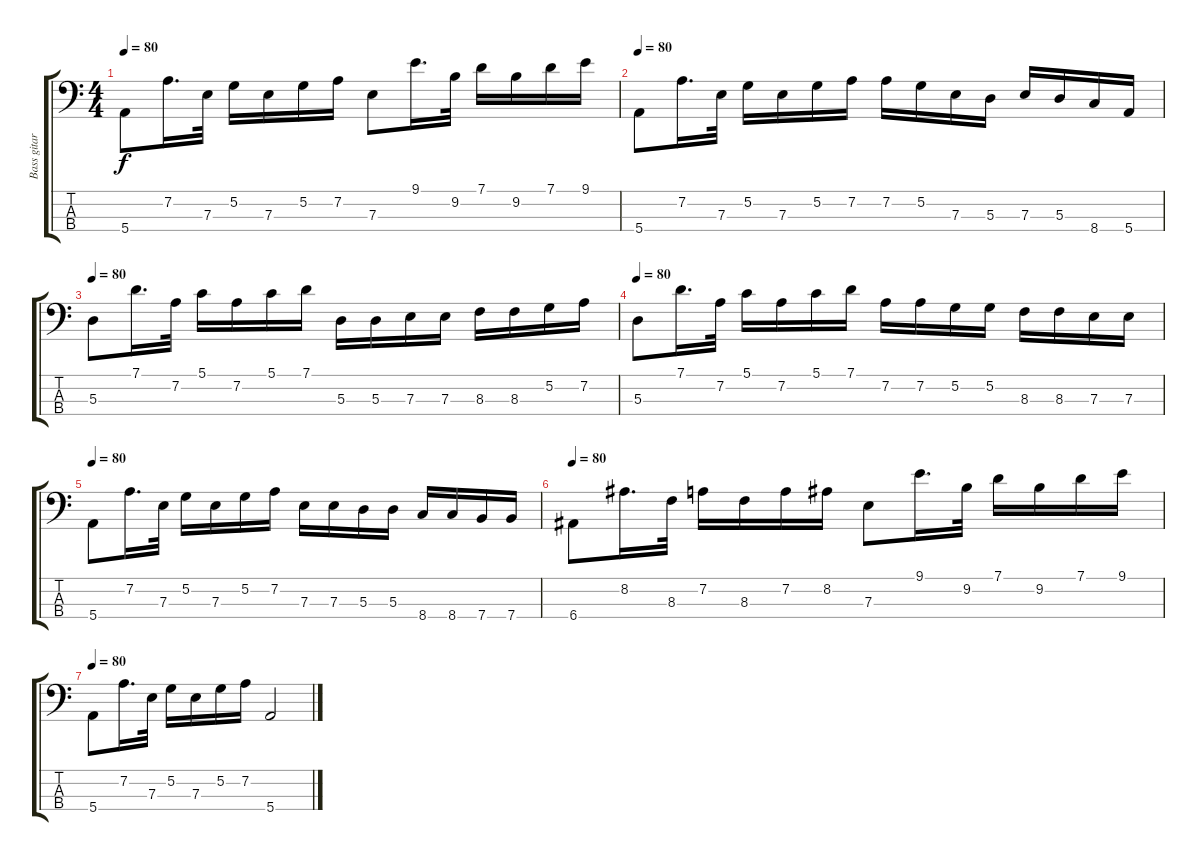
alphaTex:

\track ("Bass gitara" "Bass gitar") {instrument electricbassfinger}
\staff {score tabs}
\tuning (G2 D2 A1 E1) {hide}
\ts (4 4)
\tempo 80
\clef f4
\ks aminor
5.4.8{dy f} 7.2.16{d} 7.3.32 5.2.16 7.3.16 5.2.16 7.2.16 7.3.8 9.1.16{d} 9.2.32 7.1.16 9.2.16 7.1.16 9.1.16 |
\tempo 80
5.4.8 7.2.16{d} 7.3.32 5.2.16 7.3.16 5.2.16 7.2.16 7.2.16 5.2.16 7.3.16 5.3.16 7.3.16 5.3.16 8.4.16 5.4.16 |
\tempo 80
5.3.8 7.1.16{d} 7.2.32 5.1.16 7.2.16 5.1.16 7.1.16 5.3.16 5.3.16 7.3.16 7.3.16 8.3.16 8.3.16 5.2.16 7.2.16 |
\tempo 80
5.3.8 7.1.16{d} 7.2.32 5.1.16 7.2.16 5.1.16 7.1.16 7.2.16 7.2.16 5.2.16 5.2.16 8.3.16 8.3.16 7.3.16 7.3.16 |
\tempo 80
5.4.8 7.2.16{d} 7.3.32 5.2.16 7.3.16 5.2.16 7.2.16 7.3.16 7.3.16 5.3.16 5.3.16 8.4.16 8.4.16 7.4.16 7.4.16 |
\tempo 80
6.4.8 8.2.16{d} 8.3.32 7.2.16 8.3.16 7.2.16 8.2.16 7.3.8 9.1.16{d} 9.2.32 7.1.16 9.2.16 7.1.16 9.1.16 |
\tempo 80
5.4.8 7.2.16{d} 7.3.32 5.2.16 7.3.16 5.2.16 7.2.16 5.4.2
